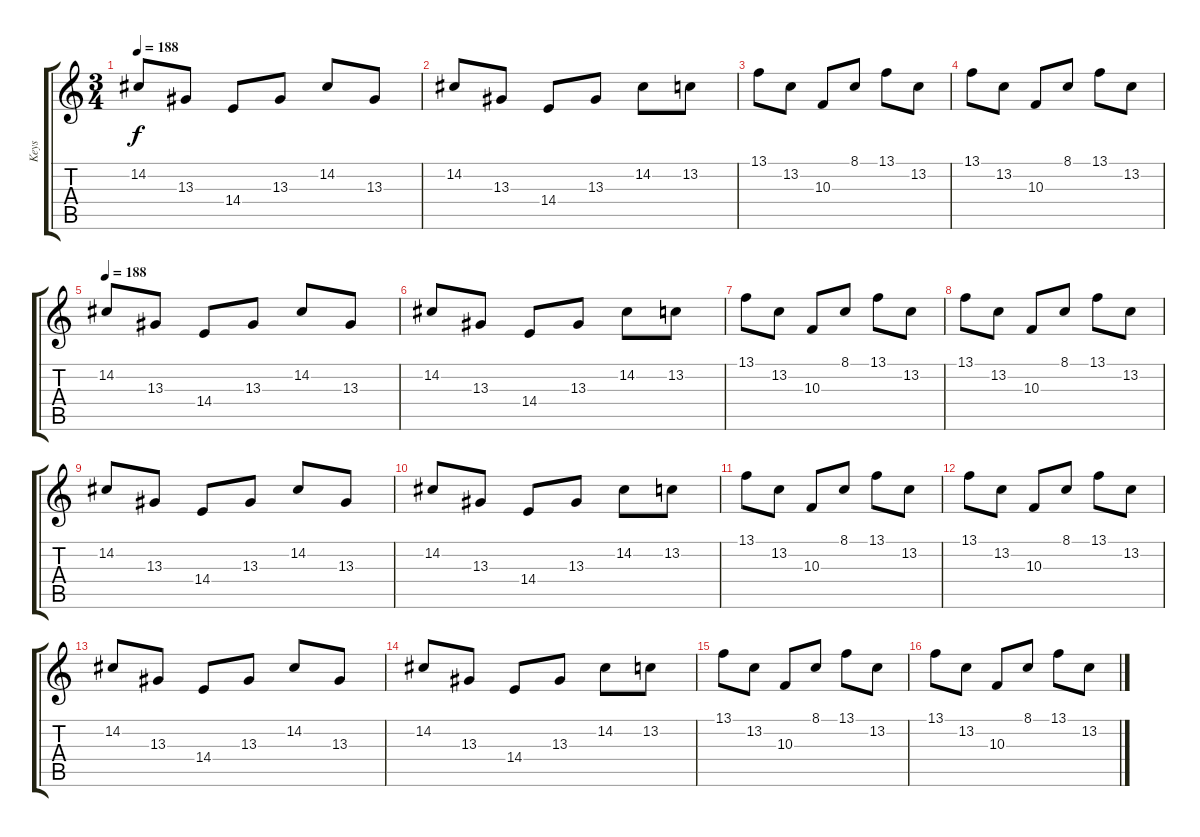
\track ("Keys" "Keys") {instrument fx8scifi}
\staff {score tabs}
\tuning (E4 B3 G3 D3 A2 E2) {hide}
\ts (3 4)
\tempo 188
\clef g2
\ks c
14.2.8{dy f} 13.3.8 14.4.8 13.3.8 14.2.8 13.3.8 |
14.2.8 13.3.8 14.4.8 13.3.8 14.2.8 13.2.8 |
13.1.8 13.2.8 10.3.8 8.1.8 13.1.8 13.2.8 |
13.1.8 13.2.8 10.3.8 8.1.8 13.1.8 13.2.8 |
\tempo 188
14.2.8 13.3.8 14.4.8 13.3.8 14.2.8 13.3.8 |
14.2.8 13.3.8 14.4.8 13.3.8 14.2.8 13.2.8 |
13.1.8 13.2.8 10.3.8 8.1.8 13.1.8 13.2.8 |
13.1.8 13.2.8 10.3.8 8.1.8 13.1.8 13.2.8 |
14.2.8 13.3.8 14.4.8 13.3.8 14.2.8 13.3.8 |
14.2.8 13.3.8 14.4.8 13.3.8 14.2.8 13.2.8 |
13.1.8 13.2.8 10.3.8 8.1.8 13.1.8 13.2.8 |
13.1.8 13.2.8 10.3.8 8.1.8 13.1.8 13.2.8 |
14.2.8 13.3.8 14.4.8 13.3.8 14.2.8 13.3.8 |
14.2.8 13.3.8 14.4.8 13.3.8 14.2.8 13.2.8 |
13.1.8 13.2.8 10.3.8 8.1.8 13.1.8 13.2.8 |
13.1.8 13.2.8 10.3.8 8.1.8 13.1.8 13.2.8
